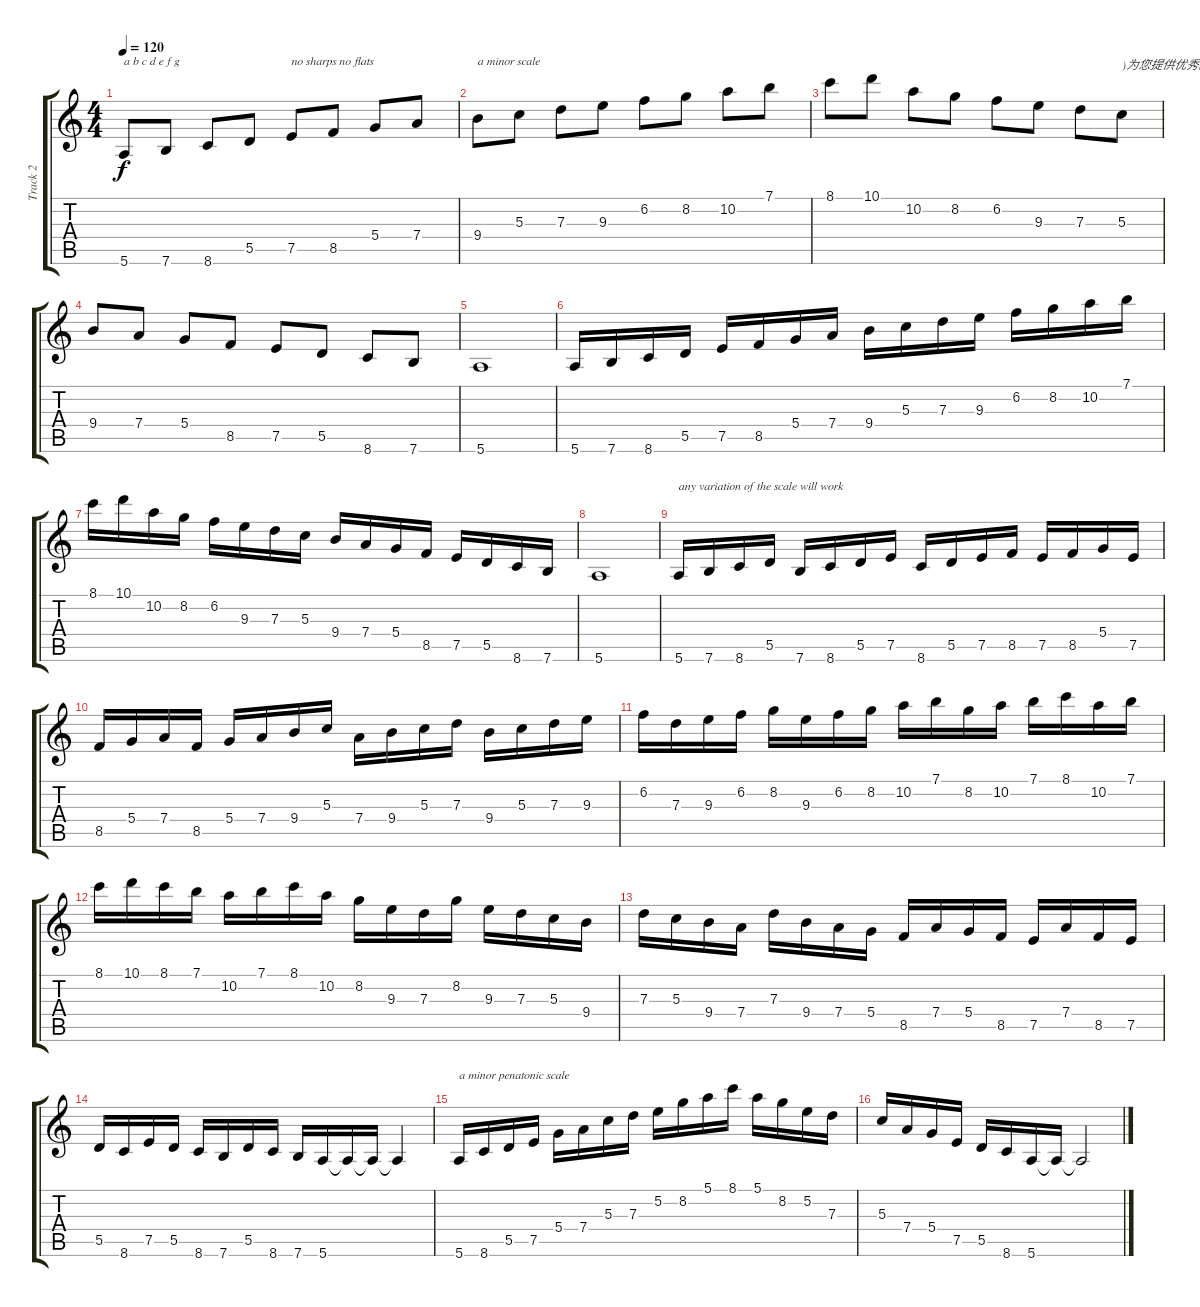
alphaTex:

\track ("Track 2" "Track 2") {instrument overdrivenguitar}
\staff {score tabs}
\tuning (E4 B3 G3 D3 A2 E2) {hide}
\ts (4 4)
\tempo 120
\clef g2
\ks c
5.6.8{txt "a b c d e f g" dy f instrument overdrivenguitar} 7.6.8 8.6.8 5.5.8 7.5.8{txt "no sharps no flats"} 8.5.8 5.4.8 7.4.8 |
9.4.8{txt "a minor scale"} 5.3.8 7.3.8 9.3.8 6.2.8 8.2.8 10.2.8 7.1.8 |
8.1.8 10.1.8 10.2.8 8.2.8 6.2.8 9.3.8 7.3.8 5.3.8{txt ")为您提供优秀的GTP!"} |
9.4.8 7.4.8 5.4.8 8.5.8 7.5.8 5.5.8 8.6.8 7.6.8 |
5.6.1 |
5.6.16 7.6.16 8.6.16 5.5.16 7.5.16 8.5.16 5.4.16 7.4.16 9.4.16 5.3.16 7.3.16 9.3.16 6.2.16 8.2.16 10.2.16 7.1.16 |
8.1.16 10.1.16 10.2.16 8.2.16 6.2.16 9.3.16 7.3.16 5.3.16 9.4.16 7.4.16 5.4.16 8.5.16 7.5.16 5.5.16 8.6.16 7.6.16 |
5.6.1 |
5.6.16{txt "any variation of the scale will work"} 7.6.16 8.6.16 5.5.16 7.6.16 8.6.16 5.5.16 7.5.16 8.6.16 5.5.16 7.5.16 8.5.16 7.5.16 8.5.16 5.4.16 7.5.16 |
8.5.16 5.4.16 7.4.16 8.5.16 5.4.16 7.4.16 9.4.16 5.3.16 7.4.16 9.4.16 5.3.16 7.3.16 9.4.16 5.3.16 7.3.16 9.3.16 |
6.2.16 7.3.16 9.3.16 6.2.16 8.2.16 9.3.16 6.2.16 8.2.16 10.2.16 7.1.16 8.2.16 10.2.16 7.1.16 8.1.16 10.2.16 7.1.16 |
8.1.16 10.1.16 8.1.16 7.1.16 10.2.16 7.1.16 8.1.16 10.2.16 8.2.16 9.3.16 7.3.16 8.2.16 9.3.16 7.3.16 5.3.16 9.4.16 |
7.3.16 5.3.16 9.4.16 7.4.16 7.3.16 9.4.16 7.4.16 5.4.16 8.5.16 7.4.16 5.4.16 8.5.16 7.5.16 7.4.16 8.5.16 7.5.16 |
5.5.16 8.6.16 7.5.16 5.5.16 8.6.16 7.6.16 5.5.16 8.6.16 7.6.16 5.6.16 5.6{t}.16 5.6{t}.16 5.6{t}.4 |
5.6.16{txt "a minor penatonic scale"} 8.6.16 5.5.16 7.5.16 5.4.16 7.4.16 5.3.16 7.3.16 5.2.16 8.2.16 5.1.16 8.1.16 5.1.16 8.2.16 5.2.16 7.3.16 |
5.3.16 7.4.16 5.4.16 7.5.16 5.5.16 8.6.16 5.6.16 5.6{t}.16 5.6{t}.2
